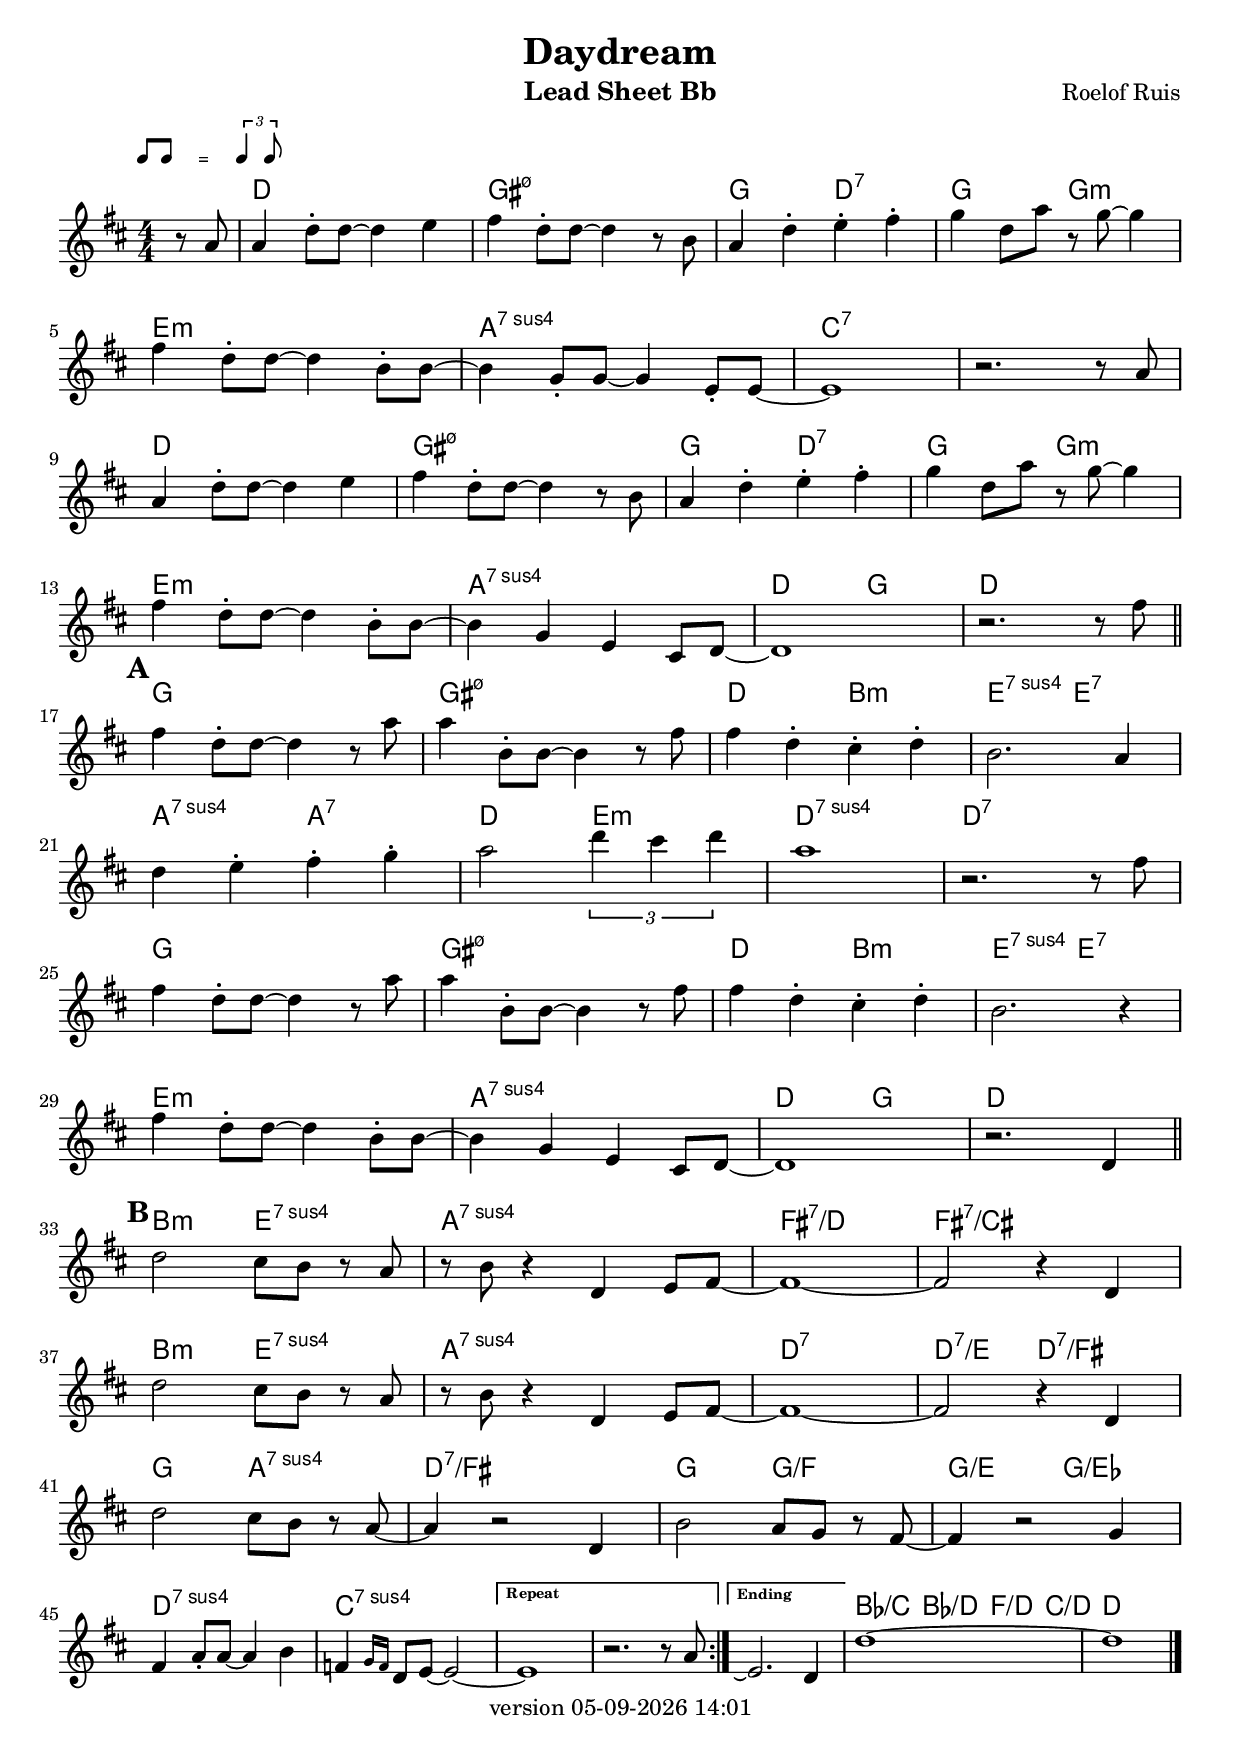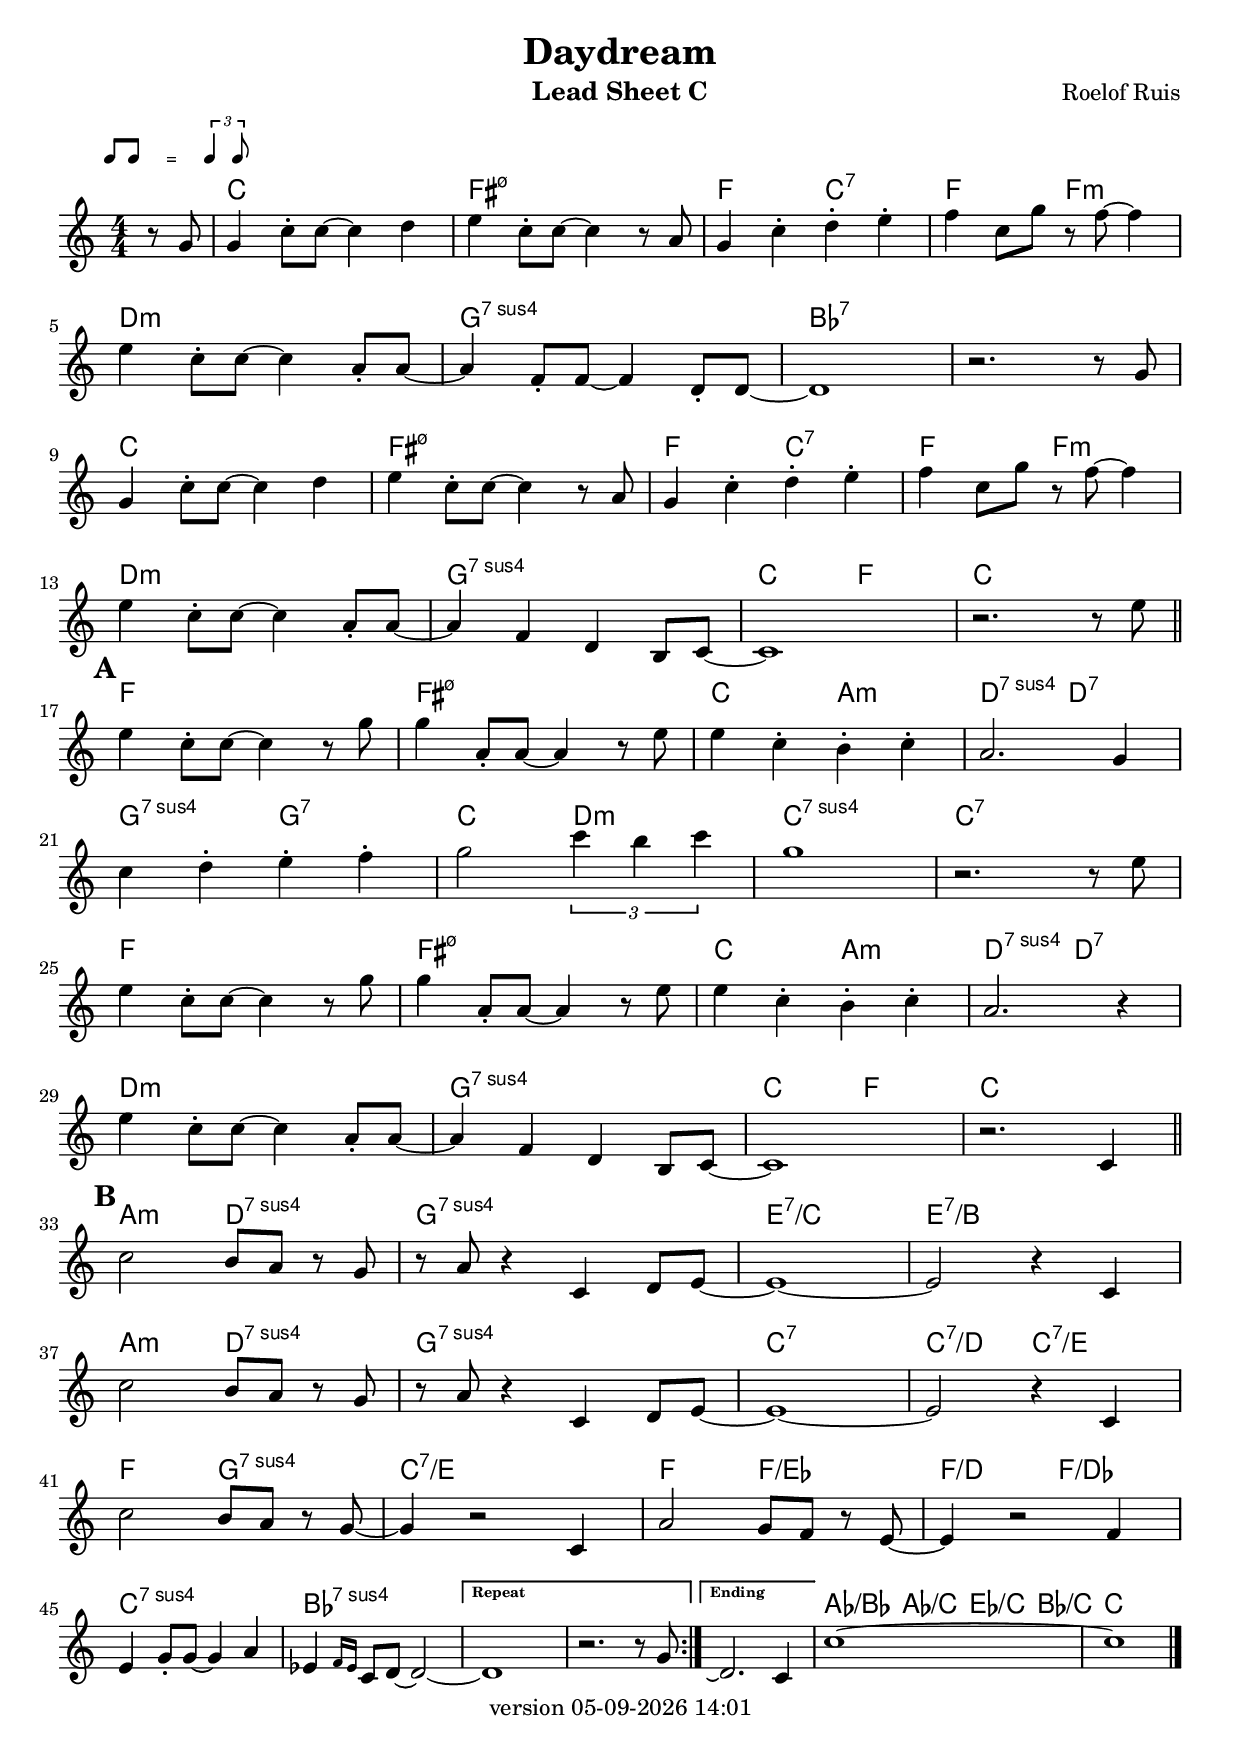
\version "2.24"
% -*- output: ./;

\include "swing.ly"

doubleQuaver = \markup \rhythm { 8[ 8] }
tupletII = \markup \rhythm { \tuplet 3/2 { 4 8 } }

chordmusic = \chordmode {
  \set chordChanges = ##t
  
  \partial 4 s4 |
  c1 |
  fis:m7.5- |
  f2 c:7 |
  f f:m |
  d1:m |
  g:sus7 |
  bes1:7 |
  bes:7 |
  
  c1 |
  fis:m7.5- |
  f2 c:7 |
  f f:m |
  d1:m |
  g:sus7 |
  c2 f2 |
  c1 |
  
  \mark \default
  
  f1 |
  fis:m7.5- |
  c2 a:m |
  d:sus7 d2:7 |
  
  g:sus7 g:7 |
  c d:m |
  c1:sus7 |
  c:7 |
  
  f1 |
  fis:m7.5- |
  c2 a:m |
  d:sus7 d:7 |
  
  d1:m |
  g:sus7 |
  c2 f |
  c1 |
  
  \mark \default
  
  a2:m d:sus7 |
  g1:sus7 |
  e:7/c |
  e:7/b |
  
  a2:m d:sus7 |
  g1:sus7 |
  c:7 |
  c2:7/d c:7/e |
  
  f2 g:sus7 |
  c1:7/e |
  f2 f/es |
  f/d f/des |
  
  c1:sus7 |
  bes1:sus7 |
  bes:sus7 |
  bes:sus7 |

  bes:sus7 |
  as4/bes as4/c es4/c bes/c |
  c1 |

}

voltaRepeat = \markup { \text \bold "Repeat" }
voltaEnding = \markup { \text \bold "Ending" }

melody = \relative c'' {
  \key c \major
  \numericTimeSignature
  \tweak font-size -2
  \textMark \markup \pad-around #1 { \doubleQuaver = \tupletII }
  \clef treble
  
  \partial 4 r8 g8 |
  g4 c8-. c8~ c4 d4 |
  e4 c8-. c8~ c4 r8 a8 |
  g4 c-. d-. e-. |
  f4 c8 g'8 r8 f8~ f4 |
  \break
  e4 c8-. c8~ c4 a8-. a8~ |
  a4 f8-. f8~ f4 d8-. d8~ |
  d1 |
  r2. r8 g8 |
  \break
  g4 c8-. c8~ c4 d4 |
  e4 c8-. c8~ c4 r8 a8 |
  g4 c-. d-. e-. |
  f4 c8 g'8 r8 f8~ f4 |
  \break
  e4 c8-. c8~ c4 a8-. a8~ |
  a4 f4 d4 b8 c8~ |
  c1 |
  r2. r8 e'8 |
  \break
  
  \bar "||"
  \mark \default

  e4 c8-. c8~ c4 r8 g'8 |
  g4 a,8-. a8~ a4 r8 e'8 |
  e4 c-. b-. c-. |
  a2. g4 |
  \break
  c4 d-. e-. f-. |
  g2 \times 2/3 { c4 b c } |
  g1 |
  r2. r8 e8
  \break
  e4 c8-. c8~ c4 r8 g'8 |
  g4 a,8-. a8~ a4 r8 e'8 |
  e4 c-. b-. c-. |
  a2. r4 |
  \break
  e'4 c8-. c~ c4 a8-. a~ |
  a4 f4 d b8 c~ |
  c1|
  r2. c4 |
  \break
  
  \bar "||"
  \mark \default
  
  c'2 b8 a r8 g |
  r a r4 c,4 d8 e~ |
  e1~ |
  e2 r4 c4 |
  \break
  c'2 b8 a r8 g |
  r a r4 c,4 d8 e~ |
  e1~ |
  e2 r4 c4 | 
  \break
  c'2 b8 a r8 g~ |
  g4 r2 c,4 |
  a'2 g8 f r8 e~ |
  e4 r2 f4 |
  \break
  e4 g8-. g~ g4 a |
  es4 \grace { f16 es } c8 d8~ d2~ |
  \bar "|"
  \set Score.repeatCommands = #(list(list 'volta voltaRepeat) 'start-repeat)
  d1 |
  r2. r8 g8 |
  \set Score.repeatCommands = #(list(list 'volta voltaEnding) 'end-repeat)
  d2.\repeatTie c4 |
  \set Score.repeatCommands = #'((volta #f))
  c'1~ |
  c1 |

  \bar "|."
}


% --- BOOKS --- %
title = "Daydream"
bookname = "daydream"
composer = "Roelof Ruis"
date = #(strftime "%d-%m-%Y %H:%M" (localtime (current-time)))
docVersion = #(string-append "version " date)

BookLeadSheetBb = \book {
  \bookOutputName #(string-append bookname "_LeadSheetBb")
  \paper {
    indent = 0.0
    ragged-last-bottom = ##f
    print-all-headers = ##f
    max-systems-per-page = 12
  }
  
  \header {
    title = \title
    composer = \composer
    instrument = "Lead Sheet Bb"
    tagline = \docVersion
  }
  
  \score {
    <<
      \new ChordNames { \transpose bes c' { \chordmusic } }
      \new Staff { \transpose bes c' \melody }
    >>
  }
}


BookLeadSheetC = \book {
  \bookOutputName #(string-append bookname "_LeadSheetC")
  \paper {
    indent = 0.0
    ragged-last-bottom = ##f
    print-all-headers = ##f
    max-systems-per-page = 12
  }
  
  \header {
    title = \title
    composer = \composer
    instrument = "Lead Sheet C"
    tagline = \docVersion
  }

  \score {
    <<
      \new ChordNames { \chordmusic }
      \new Staff {  \melody }
    >>
  }
}

Midi = \score {
  \bookOutputName #(string-append bookname "-ensemble")
  <<
    \new ChordNames = "harmony" { 
      \set Staff.midiInstrument = "electric grand"
      \set Staff.midiMinimumVolume = 0.7
      \set Staff.midiMaximumVolume = 0.7
      \unfoldRepeats { \chordmusic }
    }
    \new Staff = "melody" {
      \set Staff.midiInstrument = "tenor sax"
      \set Staff.midiMinimumVolume = 0.6
      \set Staff.midiMaximumVolume = 0.9
      \transpose c c, { \tempo 4=120 \unfoldRepeats \tripletFeel 8 \melody }
    }
  >>
  
  \midi { }
}


\Midi
\BookLeadSheetBb
\BookLeadSheetC